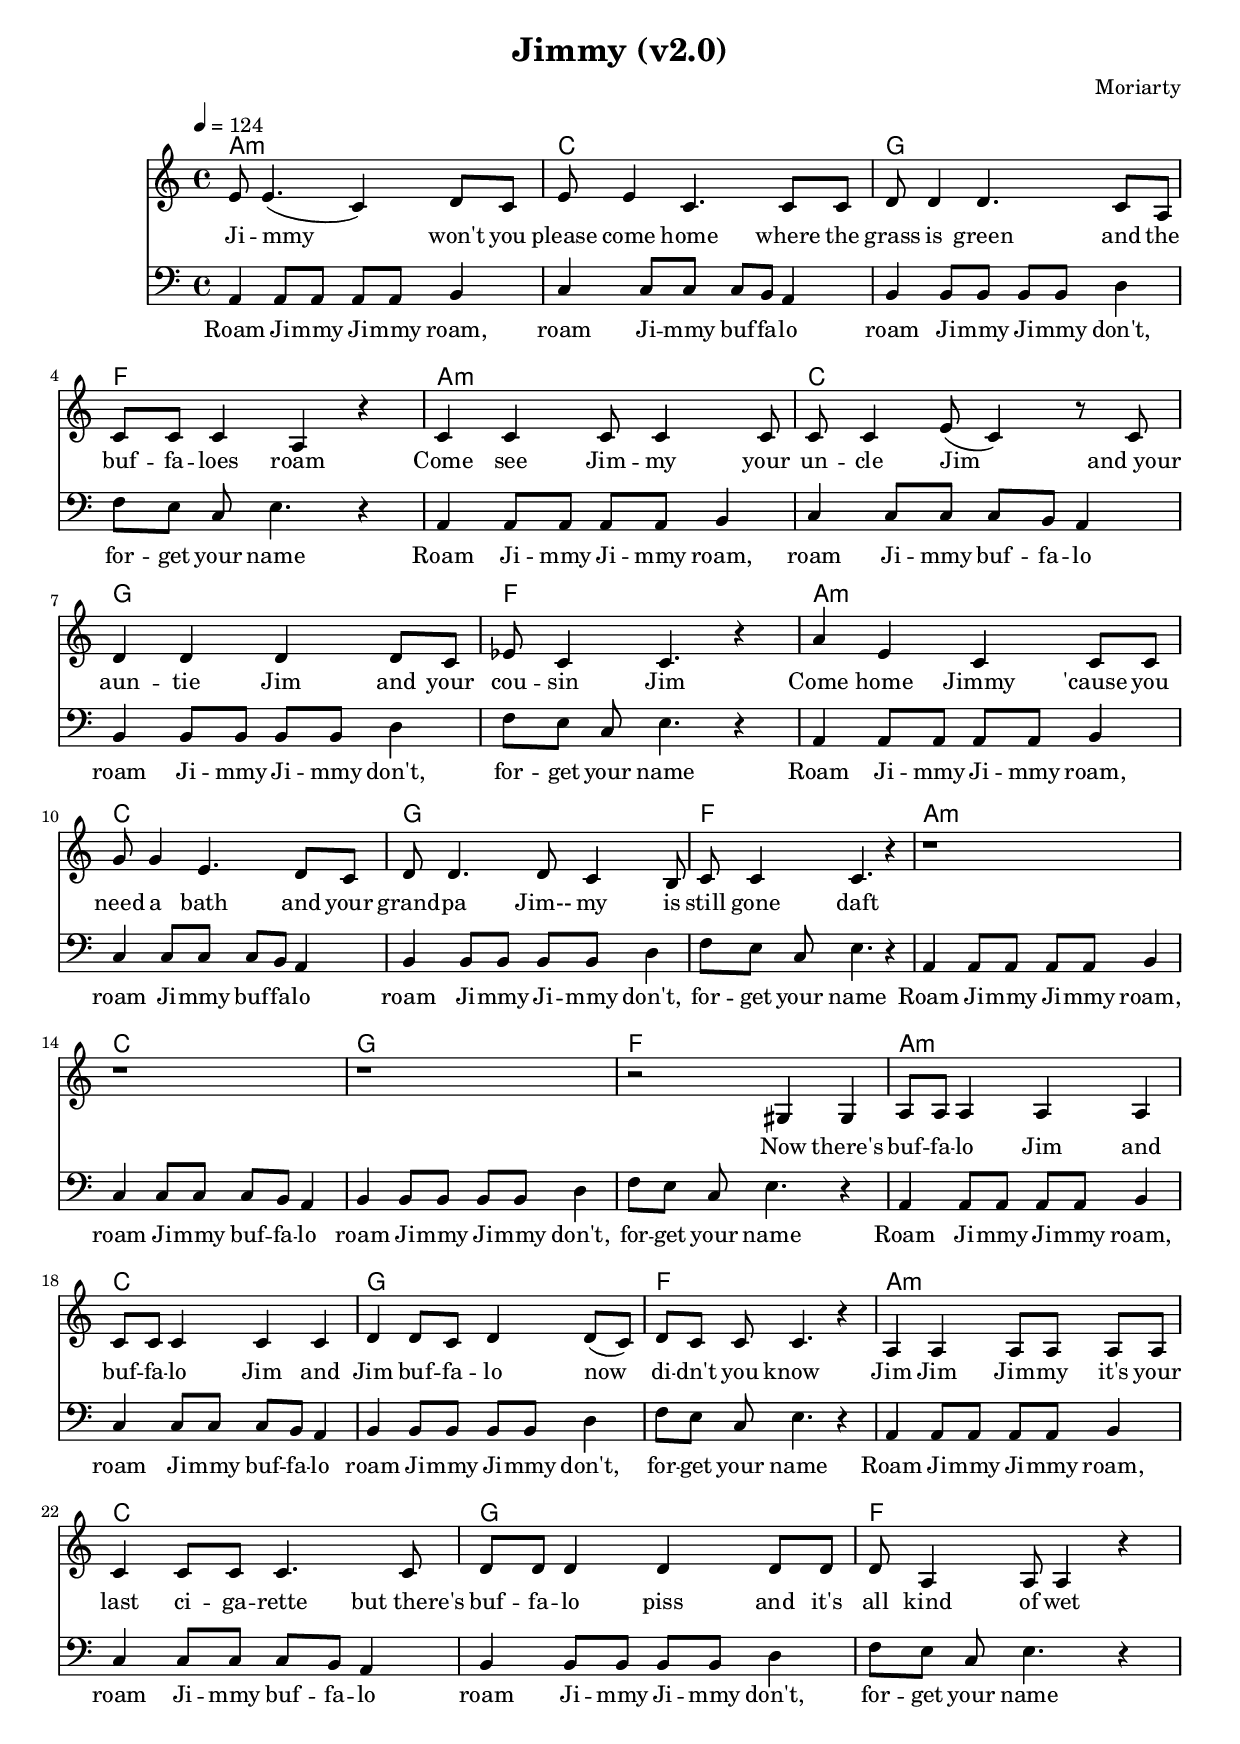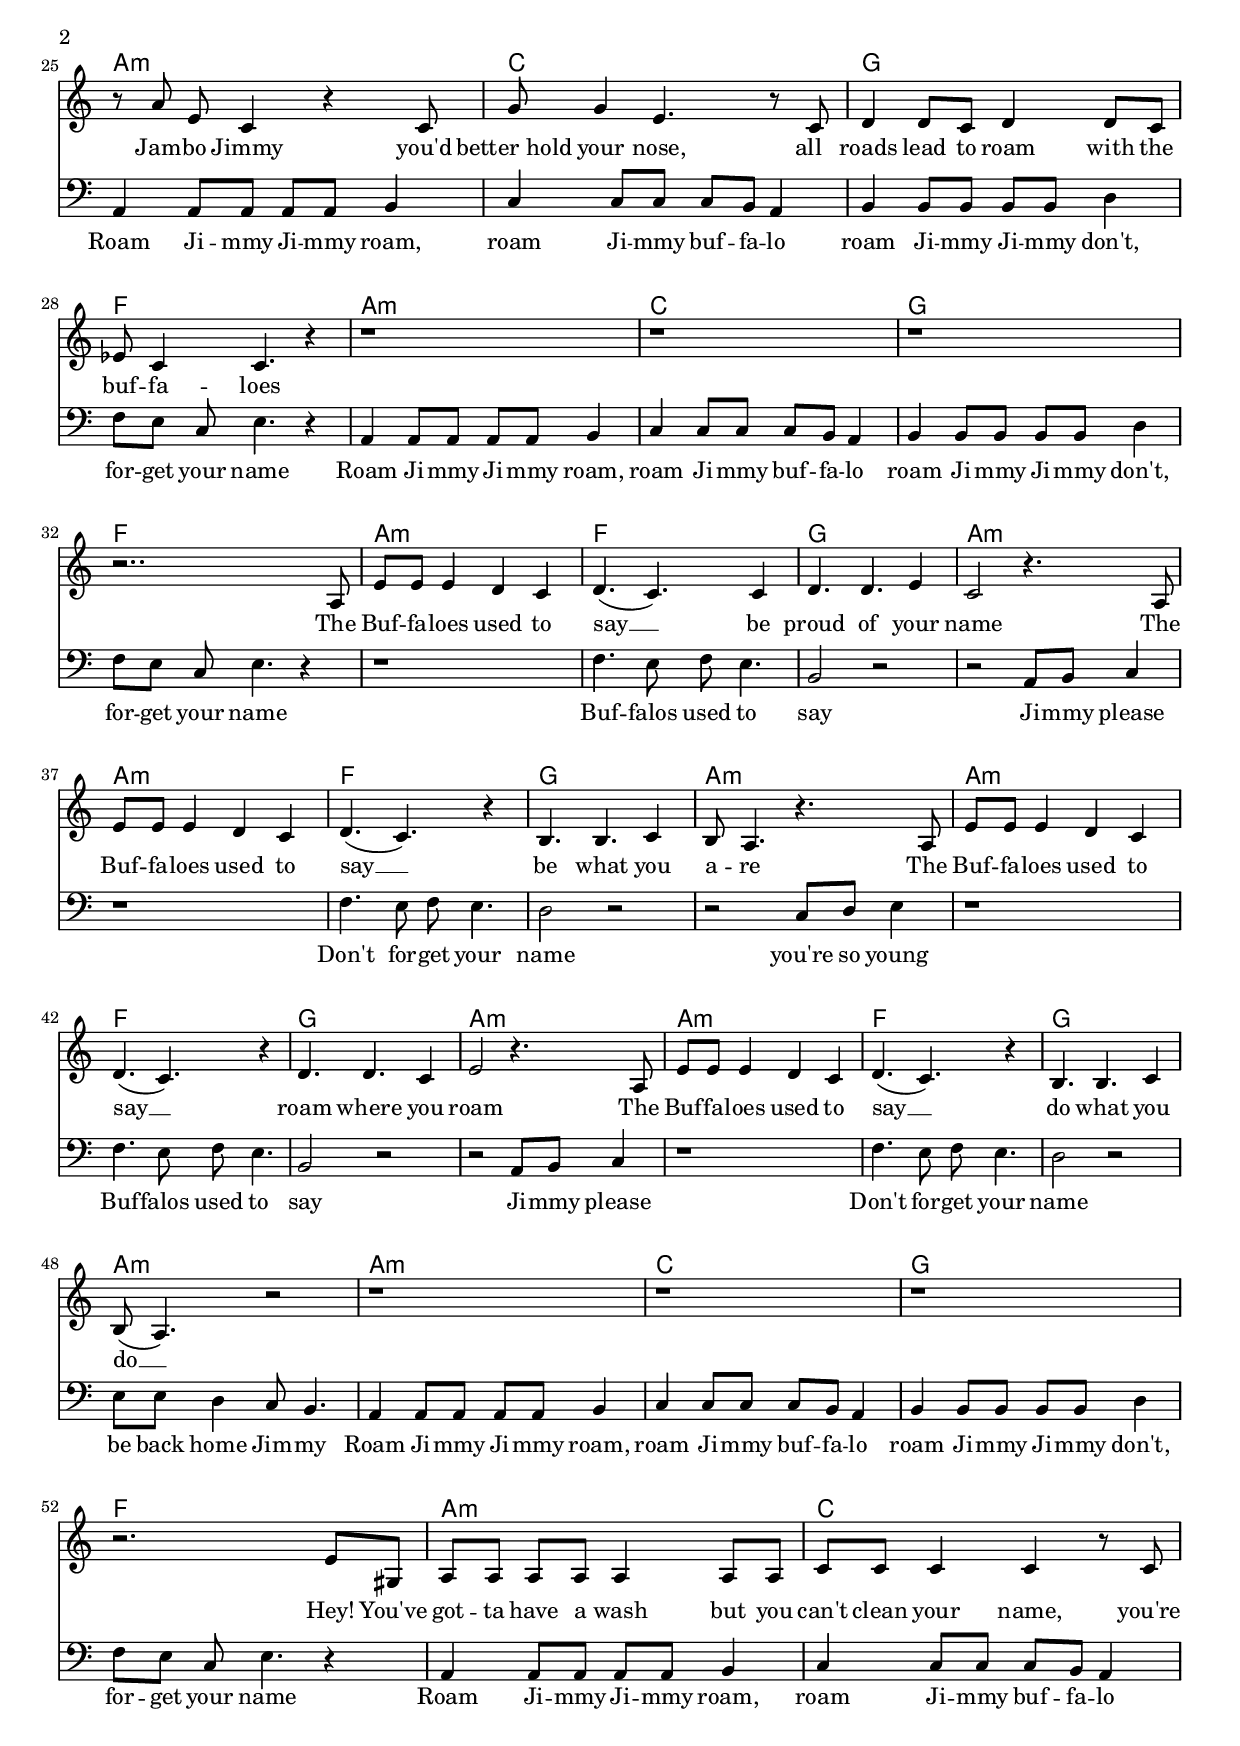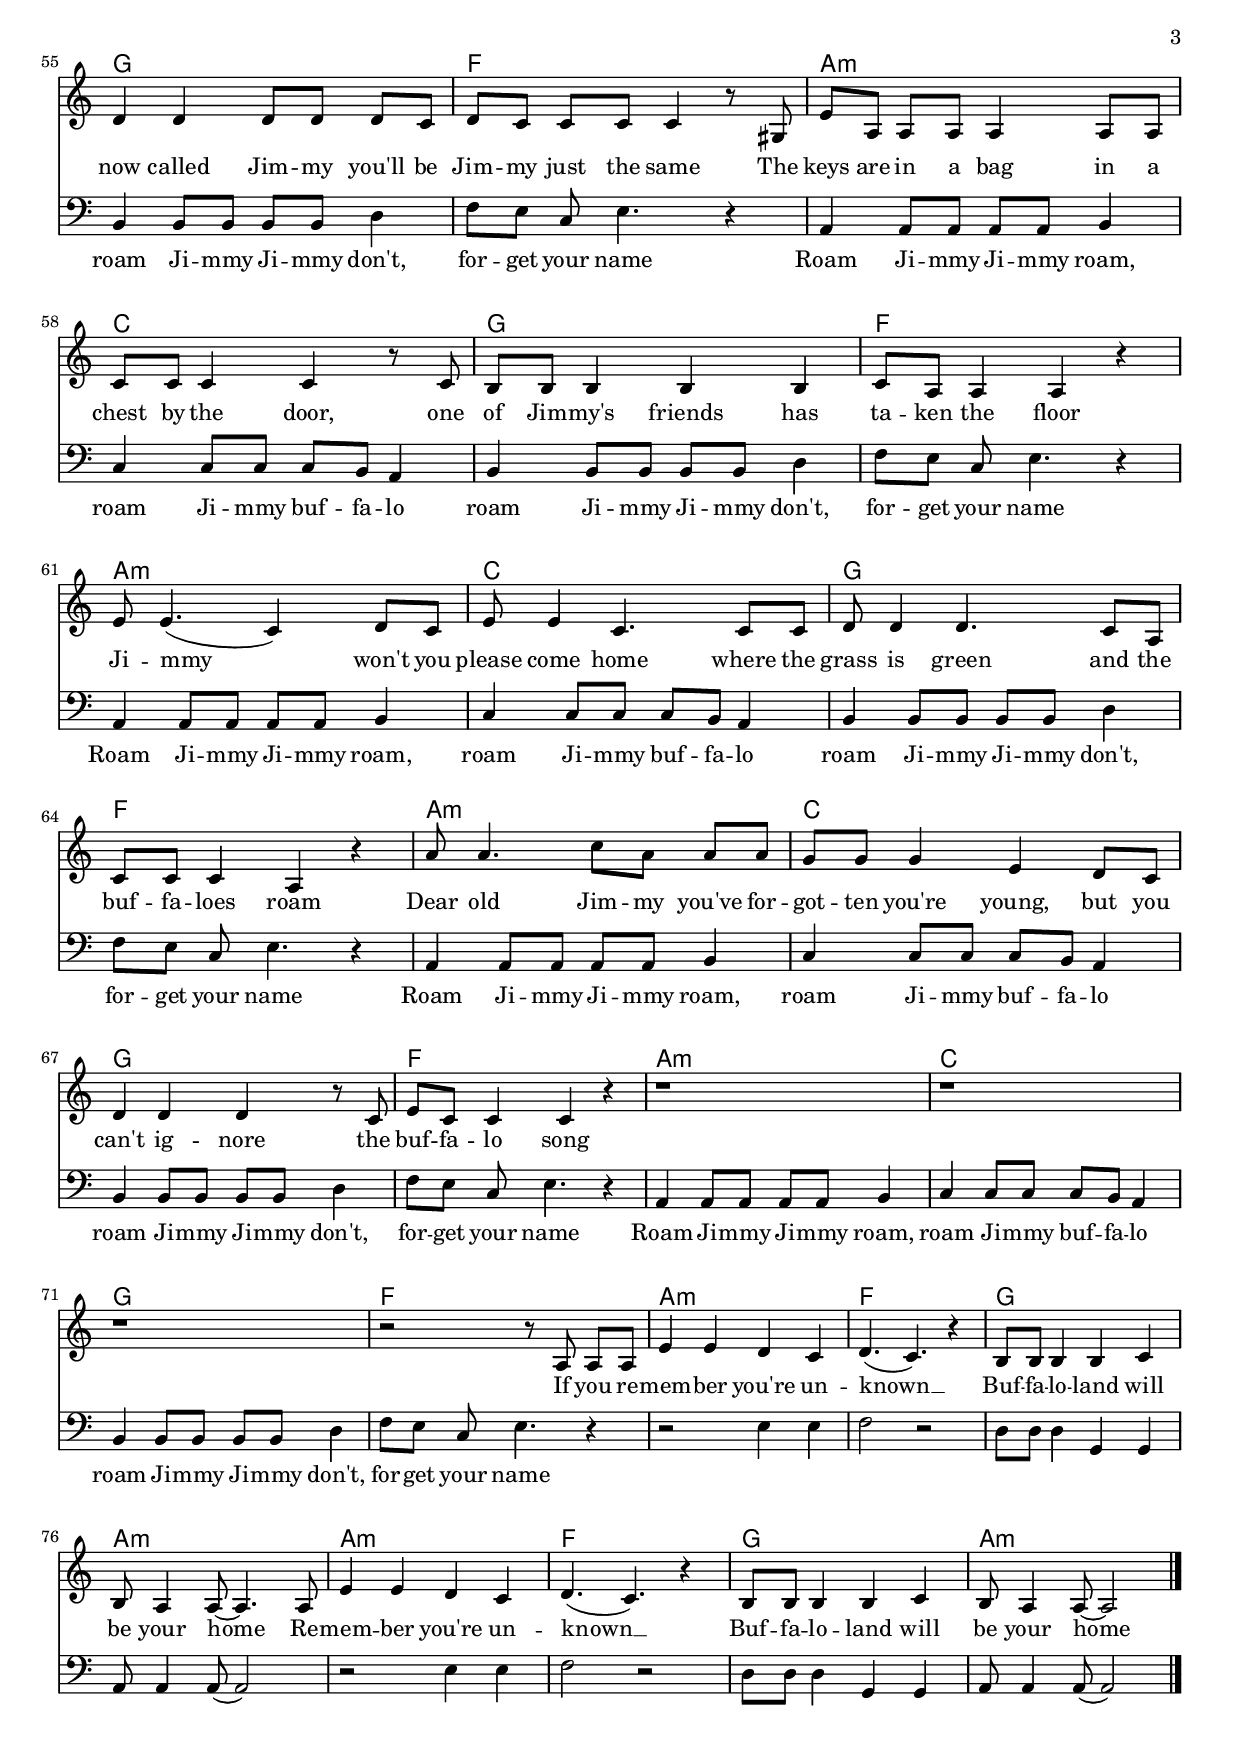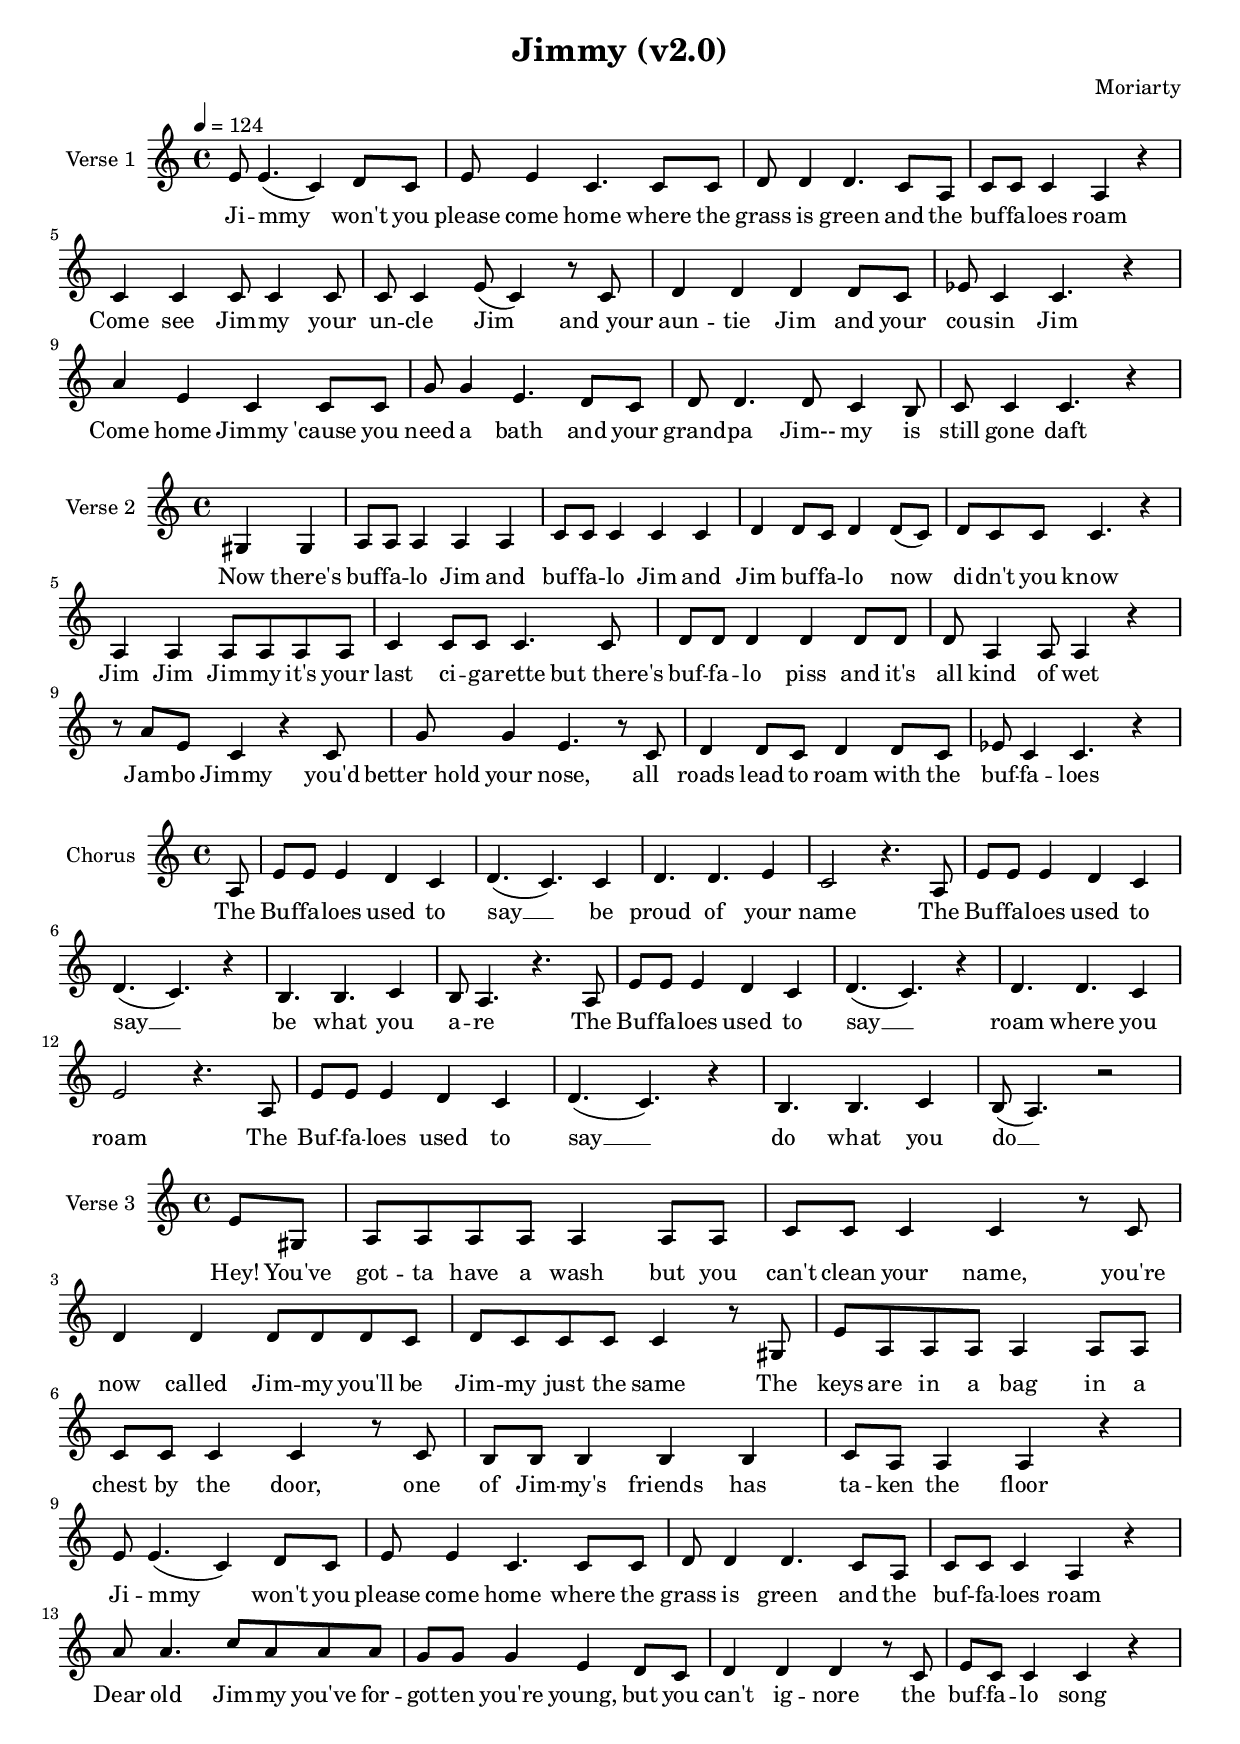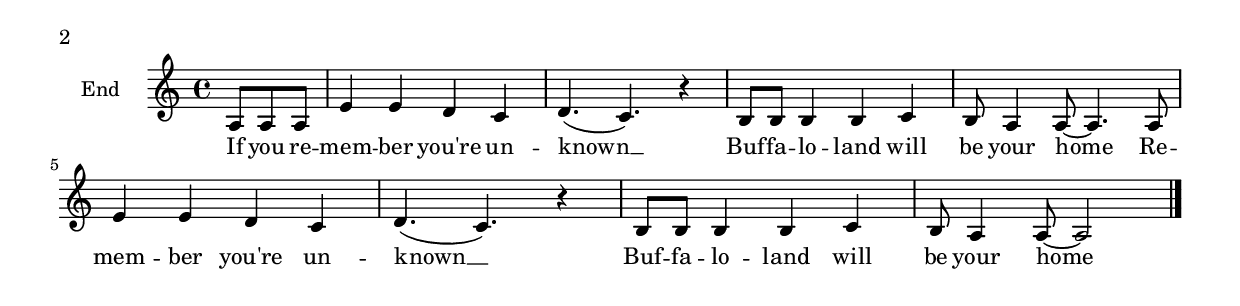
\version "2.22"

\include "swing.ly"

\header {
  title = "Jimmy (v2.0)"
  composer = "Moriarty"
}


#(set-global-staff-size 18)

globalTranspose =
#(define-music-function (parser location m)
  (ly:music?)
  #{ \transpose c c $m #})



leadVerseOne = \relative { e'8 e4.( c4) d8 c | e e4 c4. c8 c | d8 d4 d4. c8 a | c c c4 a4 r4 | 
			   c4 c4 c8 c4 c8 | c8 c4 e8( c4) r8 c8 | d4 d d d8 c | ees c4 c4. r4 | 
			   a'4 e c c8 c | g'8 g4 e4. d8 c | d8 d4. d8 c4 b8 | c c4 c4. r4 }

lyricsVerseOne = \lyricmode {
  Ji -- mmy__ won't you please come home where the grass is green and the buf -- fa -- loes roam
  Come see Jim -- my your un -- cle Jim__ and_your aun -- tie Jim and your cou -- sin Jim
  Come home Jimmy 'cause you need a bath and your grand -- pa Jim-- my is still gone daft
}

leadVerseTwo = \relative { gis4 gis | a8 a a4 a a | c8 c c4 c c | d4 d8 c d4 d8( c) | d8 c c8  c4. r4 |
			   a a a8 a a a | c4 c8 c c4. c8 | d d d4 d d8 d | d a4 a8 a4 r4|
			   r8 a' e8 c4 r4 c8 | g' g4 e4. r8 c8 | d4 d8 c d4 d8 c | ees8 c4 c4. r4 |
			 }
lyricsVerseTwo = \lyricmode {
  Now there's buf -- fa -- lo Jim and buf -- fa -- lo Jim and Jim buf -- fa -- lo now__ di -- dn't you know__
  Jim Jim Jim -- my it's your last ci -- ga -- rette but_there's buf -- fa -- lo piss and it's all kind of wet
  Jam -- bo Jimmy you'd better_hold your nose, all__ roads lead to roam with the buf -- fa -- loes
}


leadVerseThree = \relative { e'8 gis, | a a a a a4 a8 a | c c c4 c r8 c | d4 d d8 d d c | d c c c c4 r8 gis |
			     e' a, a a a4 a8 a | c c c4 c r8 c | b b b4 b b | c8 a a4 a r4 |
			     e'8 e4.( c4) d8 c | e e4 c4. c8 c | d8 d4 d4. c8 a | c c c4 a4 r4 |
			     a'8 a4. c8 a a a | g8 g g4 e d8 c | d4 d d r8 c | e c c4 c r4 |
			   }

lyricsVerseThree = \lyricmode {
  Hey! You've got -- ta have a wash but you can't clean your name, you're now called Jim -- my you'll be Jim -- my just the same
  The keys are in a bag in a chest by the door, one of Jim -- my's friends has ta -- ken the floor
  Ji -- mmy won't you please come home where the grass is green and the buf -- fa -- loes roam
  Dear old Jim -- my you've for -- got -- ten you're young, but you can't ig -- nore the buf -- fa -- lo song
}

leadChorus = \relative { a8 | e'8 e e4 d c | d4.( c4.) c4 | d4. d4. e4 | c2 r4.  a8 
			 e'8 e e4 d c | d4.( c4.) r4 | b4. b4. c4 | b8 a4. r4.  a8 
			 e'8 e e4 d c | d4.( c4.) r4 | d4. d4. c4 | e2 r4.  a,8 
			 e'8 e e4 d c | d4.( c4.) r4 | b4. b4. c4 | b8( a4.) r2 | }

lyricsChorus = 	\lyricmode {
  The Buf -- fa -- loes used to say __ be proud of your name
  The Buf -- fa -- loes used to say __ be what you a -- re
  The Buf -- fa -- loes used to say __ roam where you roam
  The Buf -- fa -- loes used to say __ do what you do __
}


leadEnd = \relative { a8 a a | e'4 e d c | d4.( c4.) r4 | b8 b b4 b c | b8 a4 a8~a4. a8 |
		      e'4 e d c | d4.( c4.) r4 | b8 b b4 b c | b8 a4 a8~a2  \bar "|." }

lyricsEnd = \lyricmode {
  If you re -- mem -- ber you're un -- known __
  Buf -- fa -- lo -- land will be your home
  Re -- mem -- ber you're un -- known __
  Buf -- fa -- lo -- land will be your home
}


backVerse = \relative { r1 | r1 | g'8 g4 g4. g8 g | a a a4 e4 r4 |
			r1 | r1 | g8 g4 g4. g8 g | e e4. e4 r4 |
			r1 | r1 | g4 g g4. g8 | a a4 c4. r4  }
backChorus = \relative { r1 | r2. g'4 | g4. g4. g4 | e2 r2 |
			 r1 | r1 | g4. g4. g4 | g8 a4. r2 |
			 r1 | r1 | g4. g4. g4 | e2 r2 |
			 r1 | r1 | g4. g4. g4 | g8 a4. r2 }
backEnd = \relative { a'4 a c c | c2. r4 | g'8 g g4 g f | e8 e4 e8~e2 |
		      a,4 a c c | c2. r4 | g'8 g g4 g f | e8 e4 e8~e2 }



bassVerse = \relative { a,4 a8 a a a8 b4  | c c8 c c b a4 | b4 b8 b b b d4 | f8 e c e4. r4 }
bassVerseLyrics = \lyricmode {
  Roam Ji -- mmy Ji -- mmy roam, roam Ji -- mmy buf -- fa -- lo roam Ji -- mmy Ji -- mmy don't, for -- get your name
}
bassVerseAlt = \relative { a,4 a8 a a a8 b4  | c c8 c c b a4 | b4 b8 b b b d4 | f8 e d c4. r4 }
bassVerseAltLyrics = \lyricmode {
  Roam Ji -- mmy Ji -- mmy roam, roam Ji -- mmy ba -- by come home Ji -- mmy Ji -- mmy sing_the buf -- fa -- lo song
}
bassChorus = \relative { r1 | f4. e8 f e4. | b2 r2 | r2 a8 b c4 }
bassChorusLyrics = \lyricmode {Buf -- falos used to say Ji -- mmy please Don't for -- get your name you're so young }
bassChorusAlt = \relative { r1 | f4. e8 f e4. | d2 r2 | r2 c8 d e4 }
bassChorusAltLyrics = \lyricmode {Buf -- falos used to say Ji -- mmy please Don't for -- get your name be back home Jim -- my }
bassChorusAltEnd = \relative { r1 | f4. e8 f e4. | d2 r2 | e8 e d4 c8 b4. }
bassEnd = \relative { r2 e4 e | f2 r2 | d8 d d4 g,4 g | a8 a4 a8( a2) }

chordsVerse = \chordmode { a1:m | c | g | f }
chordsChorus = \chordmode { a1:m | f | g | a:m }


\book {
  \bookOutputSuffix "conductor"
  \score {
    \tripletFeel 8
    \globalTranspose 
    <<
      \new ChordNames { \chordsVerse \chordsVerse \chordsVerse \chordsVerse			
			\chordsVerse \chordsVerse \chordsVerse \chordsVerse			
			\chordsChorus \chordsChorus \chordsChorus \chordsChorus			
			\chordsVerse \chordsVerse \chordsVerse \chordsVerse
			\chordsVerse \chordsVerse
			\chordsChorus \chordsChorus
		      }
      \new Staff { \time 4/4 \tempo 4 = 124
		   \leadVerseOne 
		   r1 r1 r1 r2 \leadVerseTwo
		   r1 r1 r1 r2.. \leadChorus
		   r1 r1 r1 r2. \leadVerseThree
		   r1 r1 r1 r2 r8 \leadEnd
		 }
      \addlyrics {
	\lyricsVerseOne
	\lyricsVerseTwo
	\lyricsChorus
	\lyricsVerseThree
	\lyricsEnd
      }
      \new Staff { \set Staff.midiInstrument = #"acoustic bass" \clef "bass" { \bassVerse \bassVerse \bassVerse \bassVerse
				  \bassVerse \bassVerse \bassVerse \bassVerse
				  \bassChorus \bassChorusAlt \bassChorus \bassChorusAltEnd
				  \bassVerse \bassVerse \bassVerse \bassVerse \bassVerse
				  \bassVerse
				  \bassEnd \bassEnd
				}}
      \addlyrics {
	{
	  \bassVerseLyrics \bassVerseLyrics \bassVerseLyrics \bassVerseLyrics
	  \bassVerseLyrics \bassVerseLyrics \bassVerseLyrics \bassVerseLyrics
	  \bassChorusLyrics \bassChorusAltLyrics
	  \bassVerseLyrics \bassVerseLyrics \bassVerseLyrics \bassVerseLyrics \bassVerseLyrics
	  \bassVerseLyrics
	  
	}
      }
    >>
    \layout {}
    \midi {}
  }
}
\book {
  \bookOutputSuffix "lead"
  \score {
    {
      \globalTranspose 
      <<
	\new Staff \with { instrumentName = "Verse 1"}
	{ \time 4/4 \tempo 4 = 124 \key a \minor
	  { \leadVerseOne } }
	\addlyrics {
	  \lyricsVerseOne
	}
      >>
    }
  }
  \score {
    {
      \globalTranspose
      <<
	\new Staff  \with { instrumentName = "Verse 2"} {
	{ \partial 2 \leadVerseTwo } }
	\addlyrics {
	  \lyricsVerseTwo
	}
      >> }
  }
  \score {
    {
      \globalTranspose
      <<
	\new Staff \with { instrumentName = "Chorus"} { 
	  { \partial 8 \leadChorus } }
	\addlyrics {
	  \lyricsChorus
	}
      >> }
  }
  \score {
    {
      \globalTranspose
      <<
	\new Staff  \with { instrumentName = "Verse 3"} { 
	  { \partial 4 \leadVerseThree } }
	\addlyrics {
	  \lyricsVerseThree	 
	}
      >> }
  }
  \score {
    {
      \globalTranspose
      <<
	\new Staff  \with { instrumentName = "End"} { 
	  { \partial 4. \leadEnd } }
	\addlyrics {
	  \lyricsEnd
	}
      >> }
  }
}


